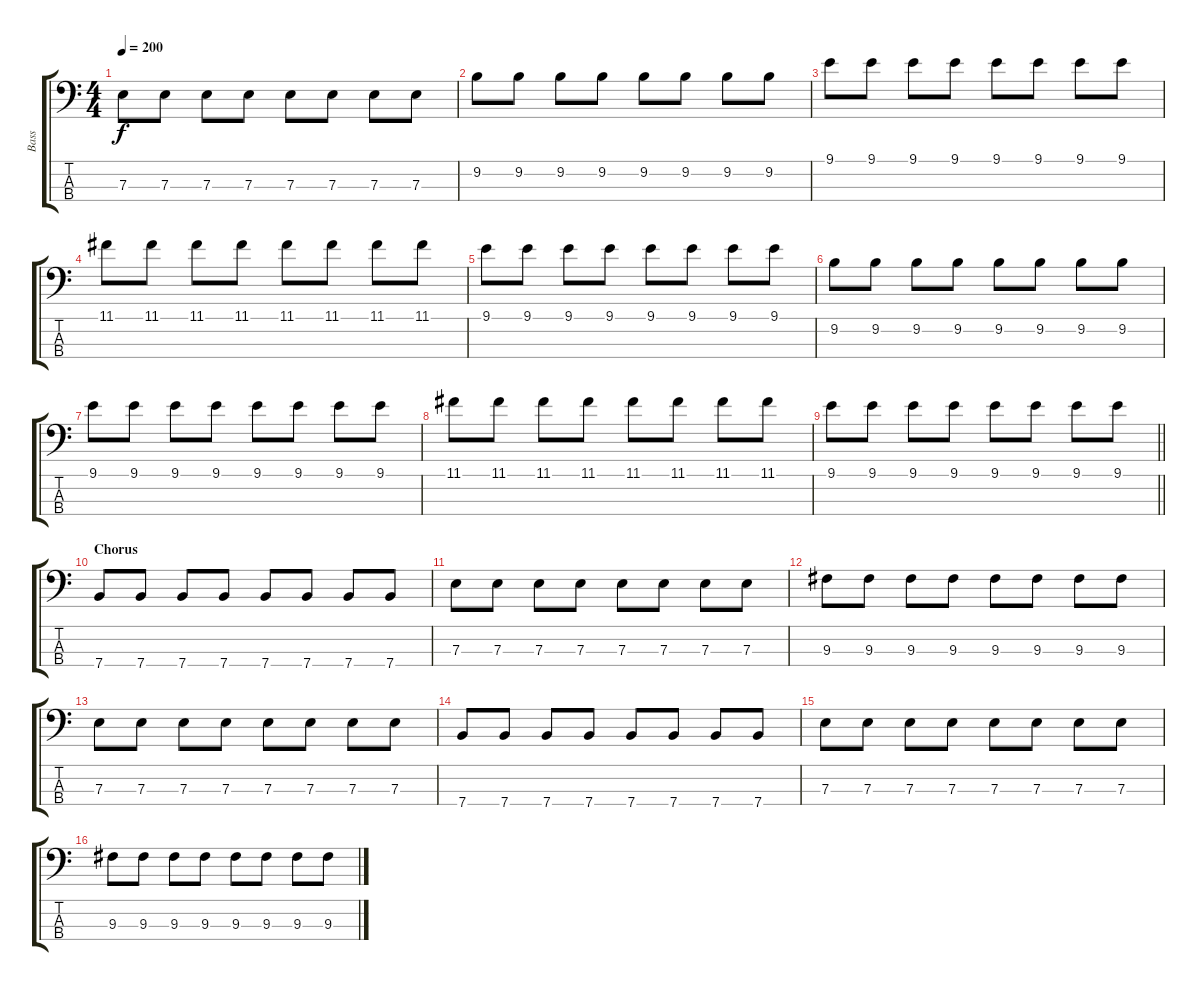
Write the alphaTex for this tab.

\track ("Bass" "Bass") {instrument electricbasspick}
\staff {score tabs}
\tuning (G2 D2 A1 E1) {hide}
\ts (4 4)
\tempo 200
\clef f4
\ks c
7.3.8{dy f} 7.3.8 7.3.8 7.3.8 7.3.8 7.3.8 7.3.8 7.3.8 |
9.2.8 9.2.8 9.2.8 9.2.8 9.2.8 9.2.8 9.2.8 9.2.8 |
9.1.8 9.1.8 9.1.8 9.1.8 9.1.8 9.1.8 9.1.8 9.1.8 |
11.1.8 11.1.8 11.1.8 11.1.8 11.1.8 11.1.8 11.1.8 11.1.8 |
9.1.8 9.1.8 9.1.8 9.1.8 9.1.8 9.1.8 9.1.8 9.1.8 |
9.2.8 9.2.8 9.2.8 9.2.8 9.2.8 9.2.8 9.2.8 9.2.8 |
9.1.8 9.1.8 9.1.8 9.1.8 9.1.8 9.1.8 9.1.8 9.1.8 |
11.1.8 11.1.8 11.1.8 11.1.8 11.1.8 11.1.8 11.1.8 11.1.8 |
\barLineRight lightlight
9.1.8 9.1.8 9.1.8 9.1.8 9.1.8 9.1.8 9.1.8 9.1.8 |
\section ("" "Chorus")
7.4.8 7.4.8 7.4.8 7.4.8 7.4.8 7.4.8 7.4.8 7.4.8 |
7.3.8 7.3.8 7.3.8 7.3.8 7.3.8 7.3.8 7.3.8 7.3.8 |
9.3.8 9.3.8 9.3.8 9.3.8 9.3.8 9.3.8 9.3.8 9.3.8 |
7.3.8 7.3.8 7.3.8 7.3.8 7.3.8 7.3.8 7.3.8 7.3.8 |
7.4.8 7.4.8 7.4.8 7.4.8 7.4.8 7.4.8 7.4.8 7.4.8 |
7.3.8 7.3.8 7.3.8 7.3.8 7.3.8 7.3.8 7.3.8 7.3.8 |
9.3.8 9.3.8 9.3.8 9.3.8 9.3.8 9.3.8 9.3.8 9.3.8
